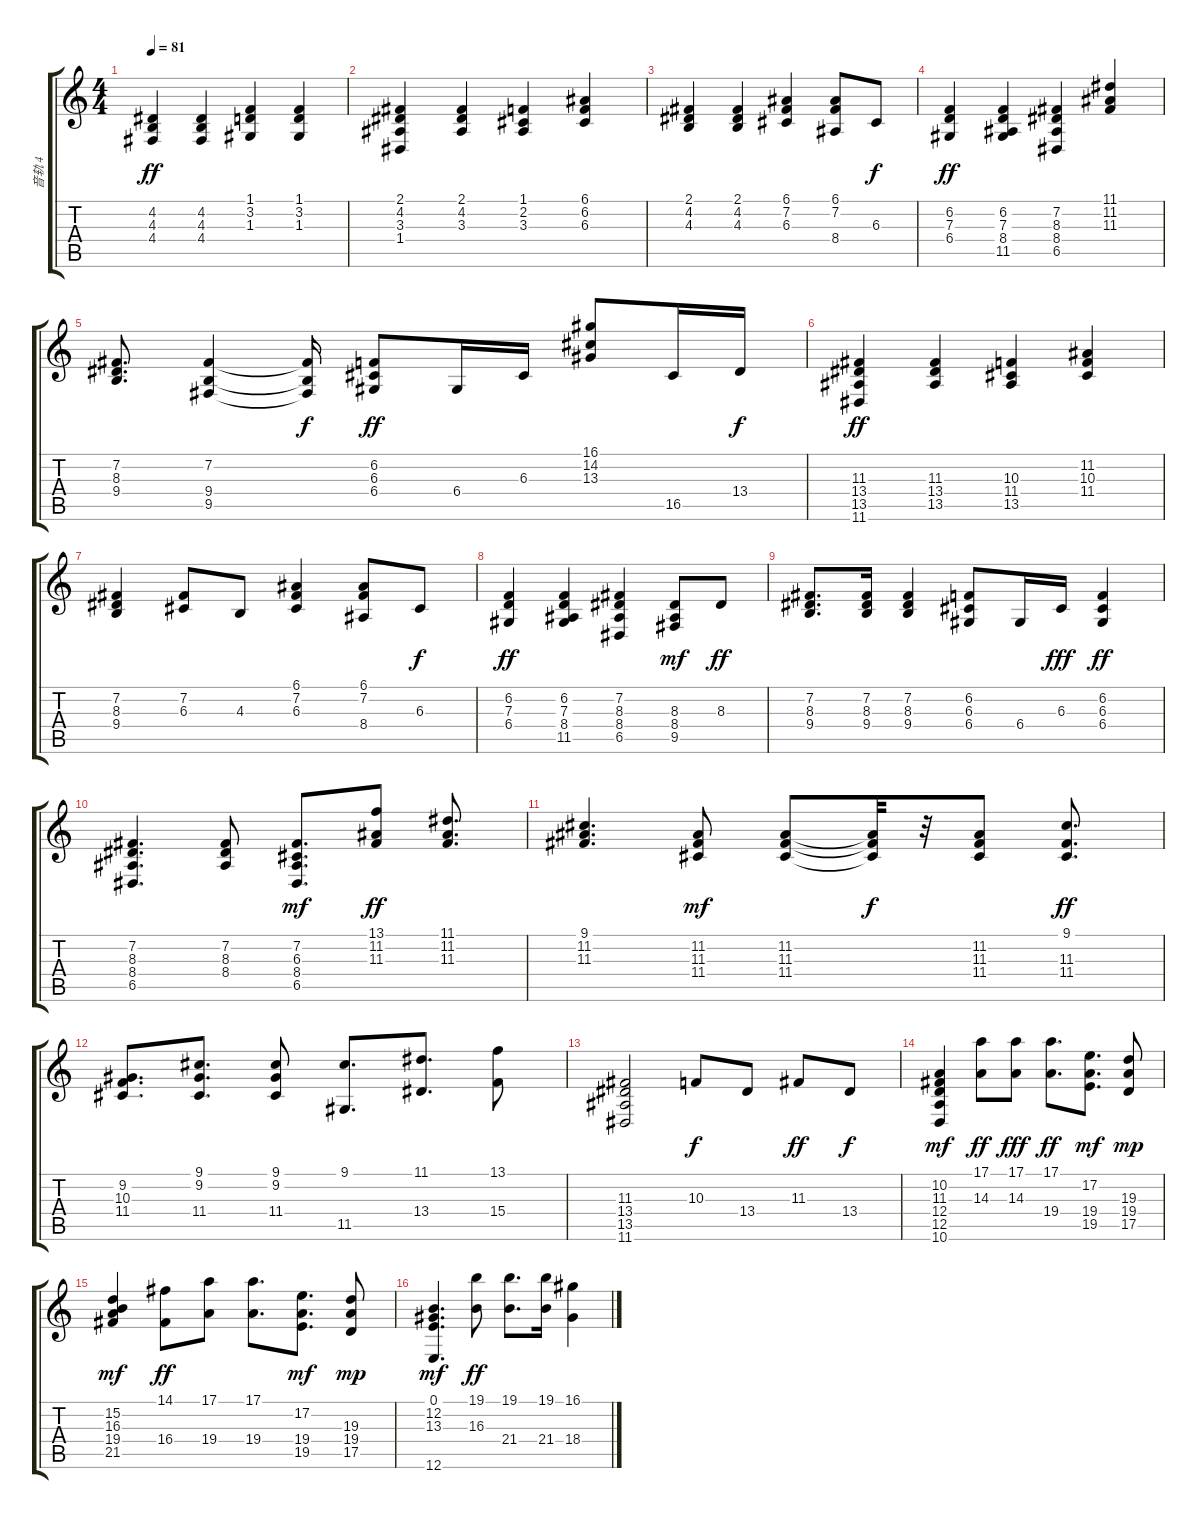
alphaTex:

\track ("音轨 4" "音轨 4") {instrument acousticgrandpiano}
\staff {score tabs}
\tuning (E4 B3 G3 D3 A2 E2) {hide}
\ts (4 4)
\tempo 81
\clef g2
\ks c
(4.2 4.3 4.4).4{dy ff} (4.2 4.3 4.4).4 (1.1 3.2 1.3).4 (1.1 3.2 1.3).4 |
(2.1 4.2 3.3 1.4).4 (2.1 4.2 3.3).4 (1.1 2.2 3.3).4 (6.1 6.2 6.3).4 |
(2.1 4.2 4.3).4 (2.1 4.2 4.3).4 (6.1 7.2 6.3).4 (6.1 7.2 8.4).8 6.3.8{dy f} |
(6.2 7.3 6.4).4{dy ff} (6.2 7.3 8.4 11.5).4 (7.2 8.3 8.4 6.5).4 (11.1 11.2 11.3).4 |
(7.2 8.3 9.4).8{d} (7.2 9.4 9.5).4 (7.2{t} 9.4{t} 9.5{t}).16{dy f} (6.2 6.3 6.4).8{dy ff} 6.4.16 6.3.16 (16.1 14.2 13.3).8 16.5.16 13.4.16{dy f} |
(11.3 13.4 13.5 11.6).4{dy ff} (11.3 13.4 13.5).4 (10.3 11.4 13.5).4 (11.2 10.3 11.4).4 |
(7.2 8.3 9.4).4 (7.2 6.3).8 4.3.8 (6.1 7.2 6.3).4 (6.1 7.2 8.4).8 6.3.8{dy f} |
(6.2 7.3 6.4).4{dy ff} (6.2 7.3 8.4 11.5).4 (7.2 8.3 8.4 6.5).4 (8.3 8.4 9.5).8{dy mf} 8.3.8{dy ff} |
(7.2 8.3 9.4).8{d} (7.2 8.3 9.4).16 (7.2 8.3 9.4).4 (6.2 6.3 6.4).8 6.4.16 6.3.16{dy fff} (6.2 6.3 6.4).4{dy ff} |
(7.2 8.3 8.4 6.5).4{d} (7.2 8.3 8.4).8 (7.2 6.3 8.4 6.5).8{d dy mf} (13.1 11.2 11.3).8{dy ff} (11.1 11.2 11.3).8{d} |
(9.1 11.2 11.3).4{d} (11.2 11.3 11.4).8{dy mf} (11.2 11.3 11.4).8 (11.2{t} 11.3{t} 11.4{t}).32{dy f} r.32 (11.2 11.3 11.4).8 (9.1 11.3 11.4).8{d dy ff} |
(9.2 10.3 11.4).8{d} (9.1 9.2 11.4).8{d} (9.1 9.2 11.4).8 (9.1 11.5).8{d} (11.1 13.4).8{d} (13.1 15.4).8 |
(11.3 13.4 13.5 11.6).2 10.3.8{dy f} 13.4.8 11.3.8{dy ff} 13.4.8{dy f} |
(10.2 11.3 12.4 12.5 10.6).4{dy mf} (17.1 14.3).8{dy ff} (17.1 14.3).8{dy fff} (17.1 19.4).8{d dy ff} (17.2 19.4 19.5).8{d dy mf} (19.3 19.4 17.5).8{dy mp} |
(15.2 16.3 19.4 21.5).4{dy mf} (14.1 16.4).8{dy ff} (17.1 19.4).8 (17.1 19.4).8{d} (17.2 19.4 19.5).8{d dy mf} (19.3 19.4 17.5).8{dy mp} |
(0.1 12.2 13.3 12.6).4{d dy mf} (19.1 16.3).8{dy ff} (19.1 21.4).8{d} (19.1 21.4).16 (16.1 18.4).4
